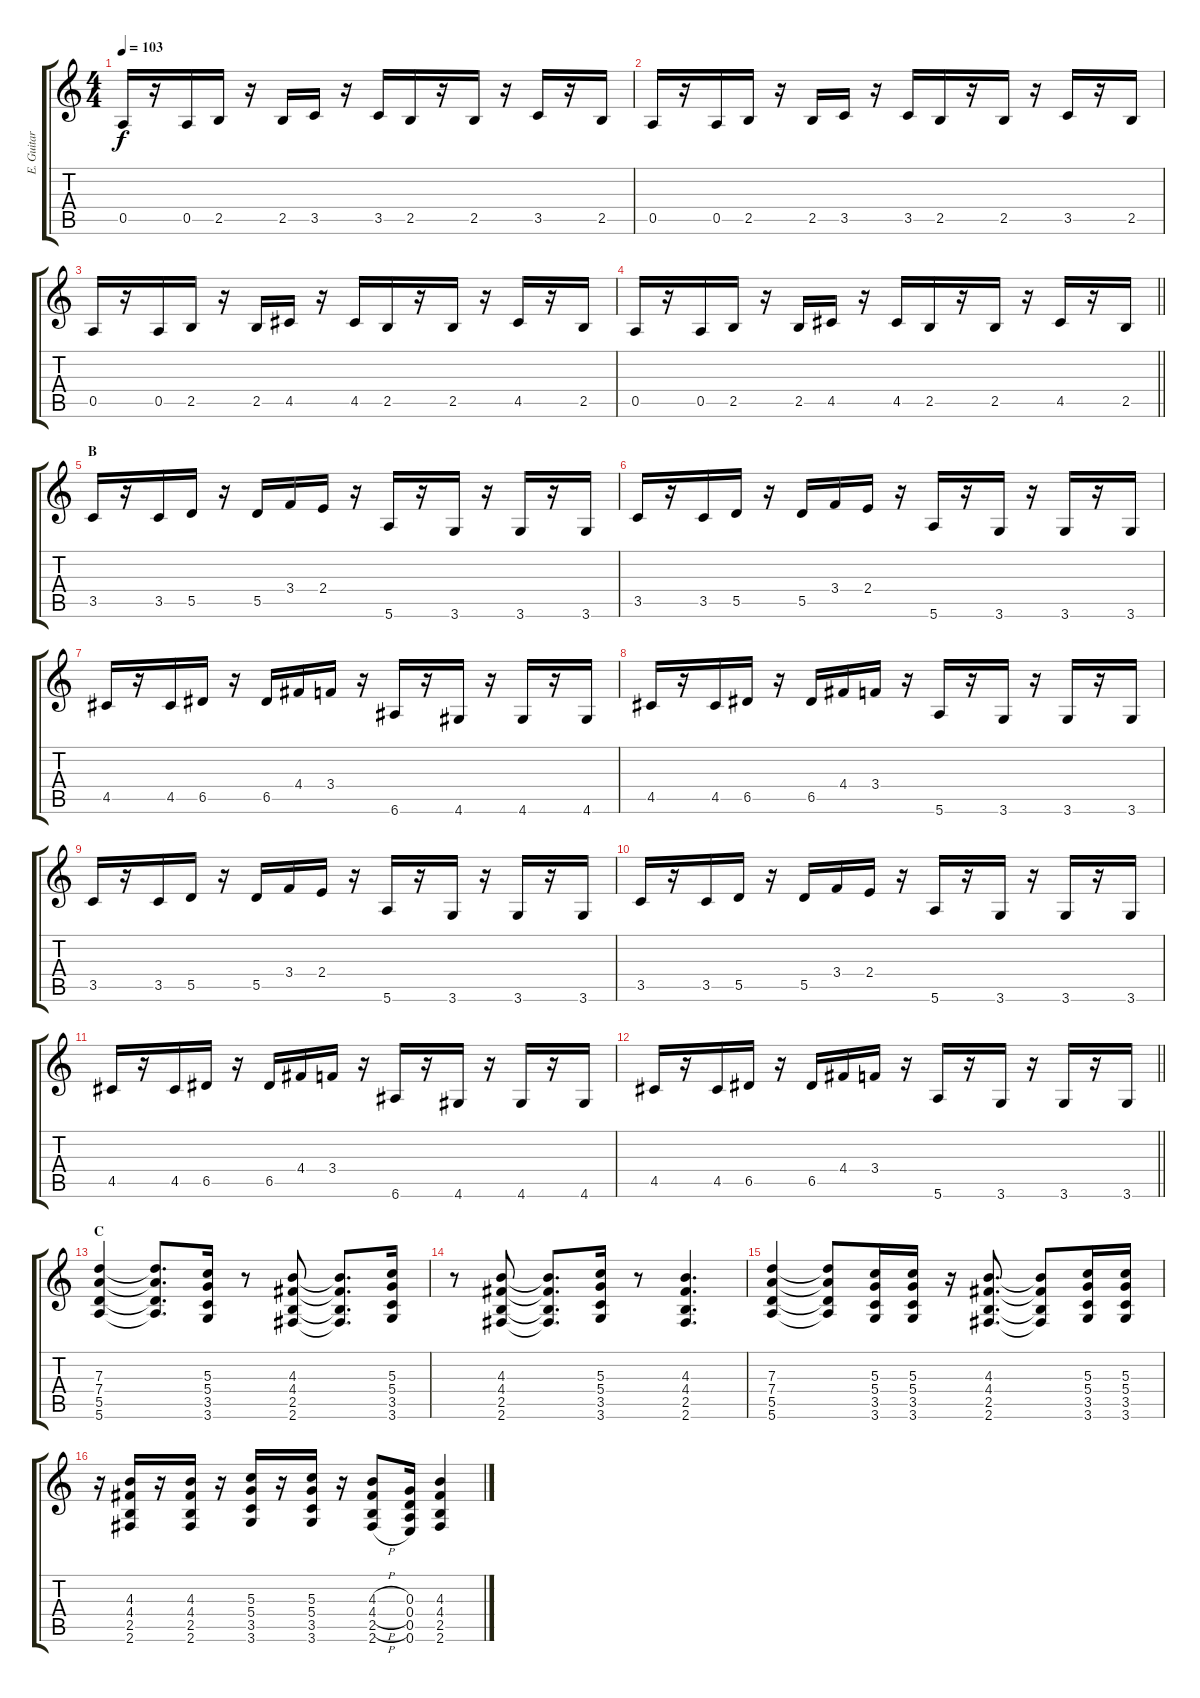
\track ("E. Guitar I" "E. Guitar ") {instrument overdrivenguitar}
\staff {score tabs}
\tuning (E4 B3 G3 D3 A2 E2) {hide}
\ts (4 4)
\tempo 103
\clef g2
\ks c
0.5.16{dy f} r.16 0.5.16 2.5.16 r.16 2.5.16 3.5.16 r.16 3.5.16 2.5.16 r.16 2.5.16 r.16 3.5.16 r.16 2.5.16 |
0.5.16 r.16 0.5.16 2.5.16 r.16 2.5.16 3.5.16 r.16 3.5.16 2.5.16 r.16 2.5.16 r.16 3.5.16 r.16 2.5.16 |
0.5.16 r.16 0.5.16 2.5.16 r.16 2.5.16 4.5.16 r.16 4.5.16 2.5.16 r.16 2.5.16 r.16 4.5.16 r.16 2.5.16 |
\barLineRight lightlight
0.5.16 r.16 0.5.16 2.5.16 r.16 2.5.16 4.5.16 r.16 4.5.16 2.5.16 r.16 2.5.16 r.16 4.5.16 r.16 2.5.16 |
\section ("" "B")
3.5.16 r.16 3.5.16 5.5.16 r.16 5.5.16 3.4.16 2.4.16 r.16 5.6.16 r.16 3.6.16 r.16 3.6.16 r.16 3.6.16 |
3.5.16 r.16 3.5.16 5.5.16 r.16 5.5.16 3.4.16 2.4.16 r.16 5.6.16 r.16 3.6.16 r.16 3.6.16 r.16 3.6.16 |
4.5.16 r.16 4.5.16 6.5.16 r.16 6.5.16 4.4.16 3.4.16 r.16 6.6.16 r.16 4.6.16 r.16 4.6.16 r.16 4.6.16 |
4.5.16 r.16 4.5.16 6.5.16 r.16 6.5.16 4.4.16 3.4.16 r.16 5.6.16 r.16 3.6.16 r.16 3.6.16 r.16 3.6.16 |
3.5.16 r.16 3.5.16 5.5.16 r.16 5.5.16 3.4.16 2.4.16 r.16 5.6.16 r.16 3.6.16 r.16 3.6.16 r.16 3.6.16 |
3.5.16 r.16 3.5.16 5.5.16 r.16 5.5.16 3.4.16 2.4.16 r.16 5.6.16 r.16 3.6.16 r.16 3.6.16 r.16 3.6.16 |
4.5.16 r.16 4.5.16 6.5.16 r.16 6.5.16 4.4.16 3.4.16 r.16 6.6.16 r.16 4.6.16 r.16 4.6.16 r.16 4.6.16 |
\barLineRight lightlight
4.5.16 r.16 4.5.16 6.5.16 r.16 6.5.16 4.4.16 3.4.16 r.16 5.6.16 r.16 3.6.16 r.16 3.6.16 r.16 3.6.16 |
\section ("" "C")
(7.3 7.4 5.5 5.6).4 (7.3{t} 7.4{t} 5.5{t} 5.6{t}).8{d} (5.3 5.4 3.5 3.6).16 r.8 (4.3 4.4 2.5 2.6).8 (4.3{t} 4.4{t} 2.5{t} 2.6{t}).8{d} (5.3 5.4 3.5 3.6).16 |
r.8 (4.3 4.4 2.5 2.6).8 (4.3{t} 4.4{t} 2.5{t} 2.6{t}).8{d} (5.3 5.4 3.5 3.6).16 r.8 (4.3 4.4 2.5 2.6).4{d} |
(7.3 7.4 5.5 5.6).4 (7.3{t} 7.4{t} 5.5{t} 5.6{t}).8 (5.3 5.4 3.5 3.6).16 (5.3 5.4 3.5 3.6).16 r.16 (4.3 4.4 2.5 2.6).8{d} (4.3{t} 4.4{t} 2.5{t} 2.6{t}).8 (5.3 5.4 3.5 3.6).16 (5.3 5.4 3.5 3.6).16 |
r.16 (4.3 4.4 2.5 2.6).16 r.16 (4.3 4.4 2.5 2.6).16 r.16 (5.3 5.4 3.5 3.6).16 r.16 (5.3 5.4 3.5 3.6).16 r.16 (4.3{h} 4.4{h} 2.5{h} 2.6{h}).8 (0.3 0.4 0.5 0.6).16 (4.3 4.4 2.5 2.6).4
